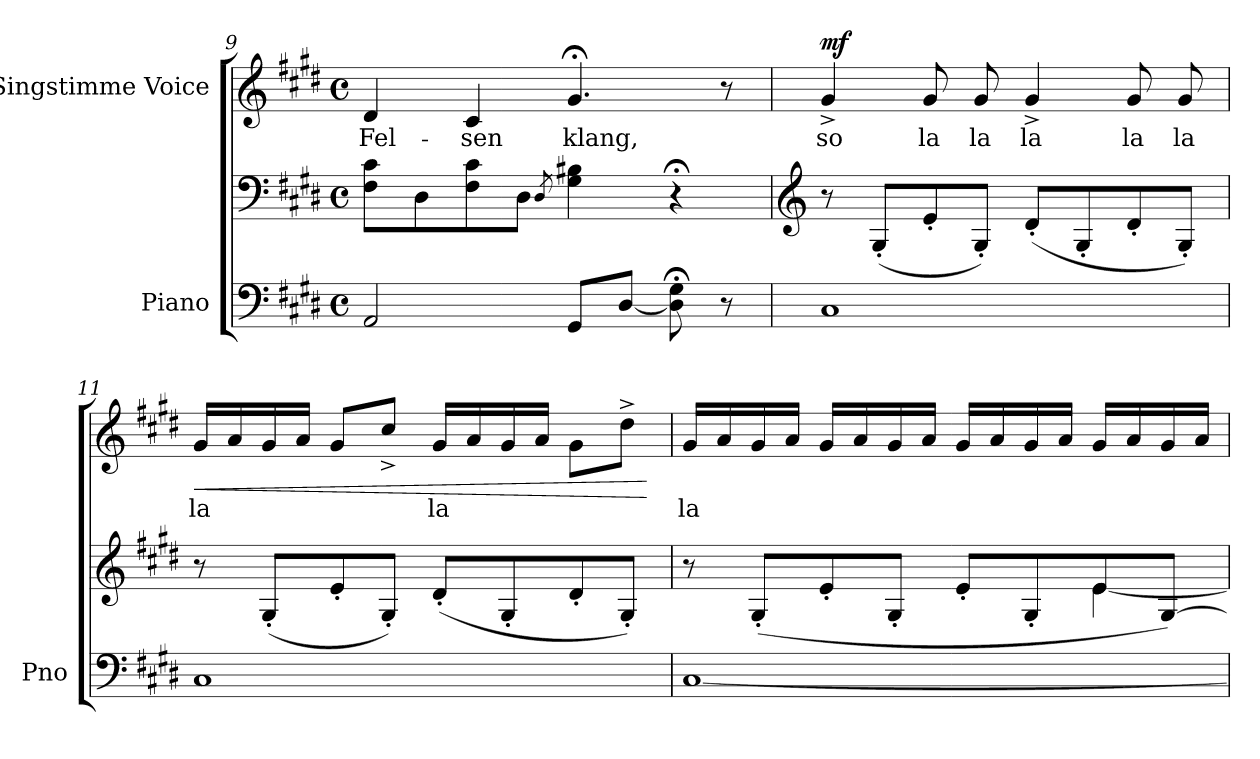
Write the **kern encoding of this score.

**kern	**kern	**kern	**text	**dynam
*part2	*part2	*part1	*part1	*part1
*staff3	*staff2	*staff1	*staff1	*staff1
*I"Piano	*	*I"Singstimme Voice	*	*
*I'Pno	*	*	*	*
*clefF4	*clefF4	*clefG2	*	*
*k[f#c#g#d#]	*k[f#c#g#d#]	*k[f#c#g#d#]	*	*
*M4/4	*M4/4	*M4/4	*	*
*met(c)	*met(c)	*met(c)	*	*
=9	=9	=9	=9	=9
!	!	!	!LO:LY:b	!
2AA/	8F#\ 8c#\L	4d#/	Fel-	.
.	8D#\	.	.	.
!	!	!	!LO:LY:b	!
.	8F#\ 8c#\	4c#/	-sen	.
.	8D#\J	.	.	.
.	8qD#/	.	.	.
!	!	!	!LO:LY:b	!
8GG#/L	4G#\ 4B#X\	4.g#;</	klang,	.
[<8D#/J	.	.	.	.
8D#\];< 8G#\;<	4r;<	.	.	.
8r	.	8r	.	.
!!LO:PB:g=z
=10	=10	=10	=10	=10
*	*clefG2	*	*	*
!	!	!	!LO:LY:b	!LO:DY:a
1C#	8r	4g#^>/	so	mf
.	(8G#'/L	.	.	.
!	!	!	!LO:LY:b	!
.	8e'/	8g#/	la	.
!	!	!	!LO:LY:b	!
.	8G#'/J)	8g#/	la	.
!	!	!	!LO:LY:b	!
.	(8d#'/L	4g#^>/	la	.
.	8G#'/	.	.	.
!	!	!	!LO:LY:b	!
.	8d#'/	8g#/	la	.
!	!	!	!LO:LY:b	!
.	8G#'/J)	8g#/	la	.
=11	=11	=11	=11	=11
!	!	!	!LO:LY:b	!LO:HP:b
1C#	8r	16g#/LL	la	<
.	.	16a/	.	.
.	(8G#'/L	16g#/	.	.
.	.	16a/JJ	.	.
.	8e'/	8g#/L	.	.
.	8G#'/J)	8cc#^>/J	.	.
!	!	!	!LO:LY:b	!
.	(8d#'/L	16g#/LL	la	.
.	.	16a/	.	.
.	8G#'/	16g#/	.	.
.	.	16a/JJ	.	.
.	8d#'/	8g#\L	.	.
.	8G#'/J)	8dd#^>\J	.	.
.	.	.	.	[
!!LO:LB:g=z
=12	=12	=12	=12	=12
*	*^	*	*	*
!	!	!	!	!LO:LY:b	!
[>1C#	8r	2.ryy	16g#/LL	la	.
.	.	.	16a/	.	.
.	(<8G#'/L	.	16g#/	.	.
.	.	.	16a/JJ	.	.
.	8e'/	.	16g#/LL	.	.
.	.	.	16a/	.	.
.	8G#'/J	.	16g#/	.	.
.	.	.	16a/JJ	.	.
.	8e'/L	.	16g#/LL	.	.
.	.	.	16a/	.	.
.	8G#'/	.	16g#/	.	.
.	.	.	16a/JJ	.	.
.	8e/	[>4e\	16g#/LL	.	.
.	.	.	16a/	.	.
.	[<8G#/J)	.	16g#/	.	.
.	.	.	16a/JJ	.	.
*	*v	*v	*	*	*
=	=	=	=	=
*-	*-	*-	*-	*-
